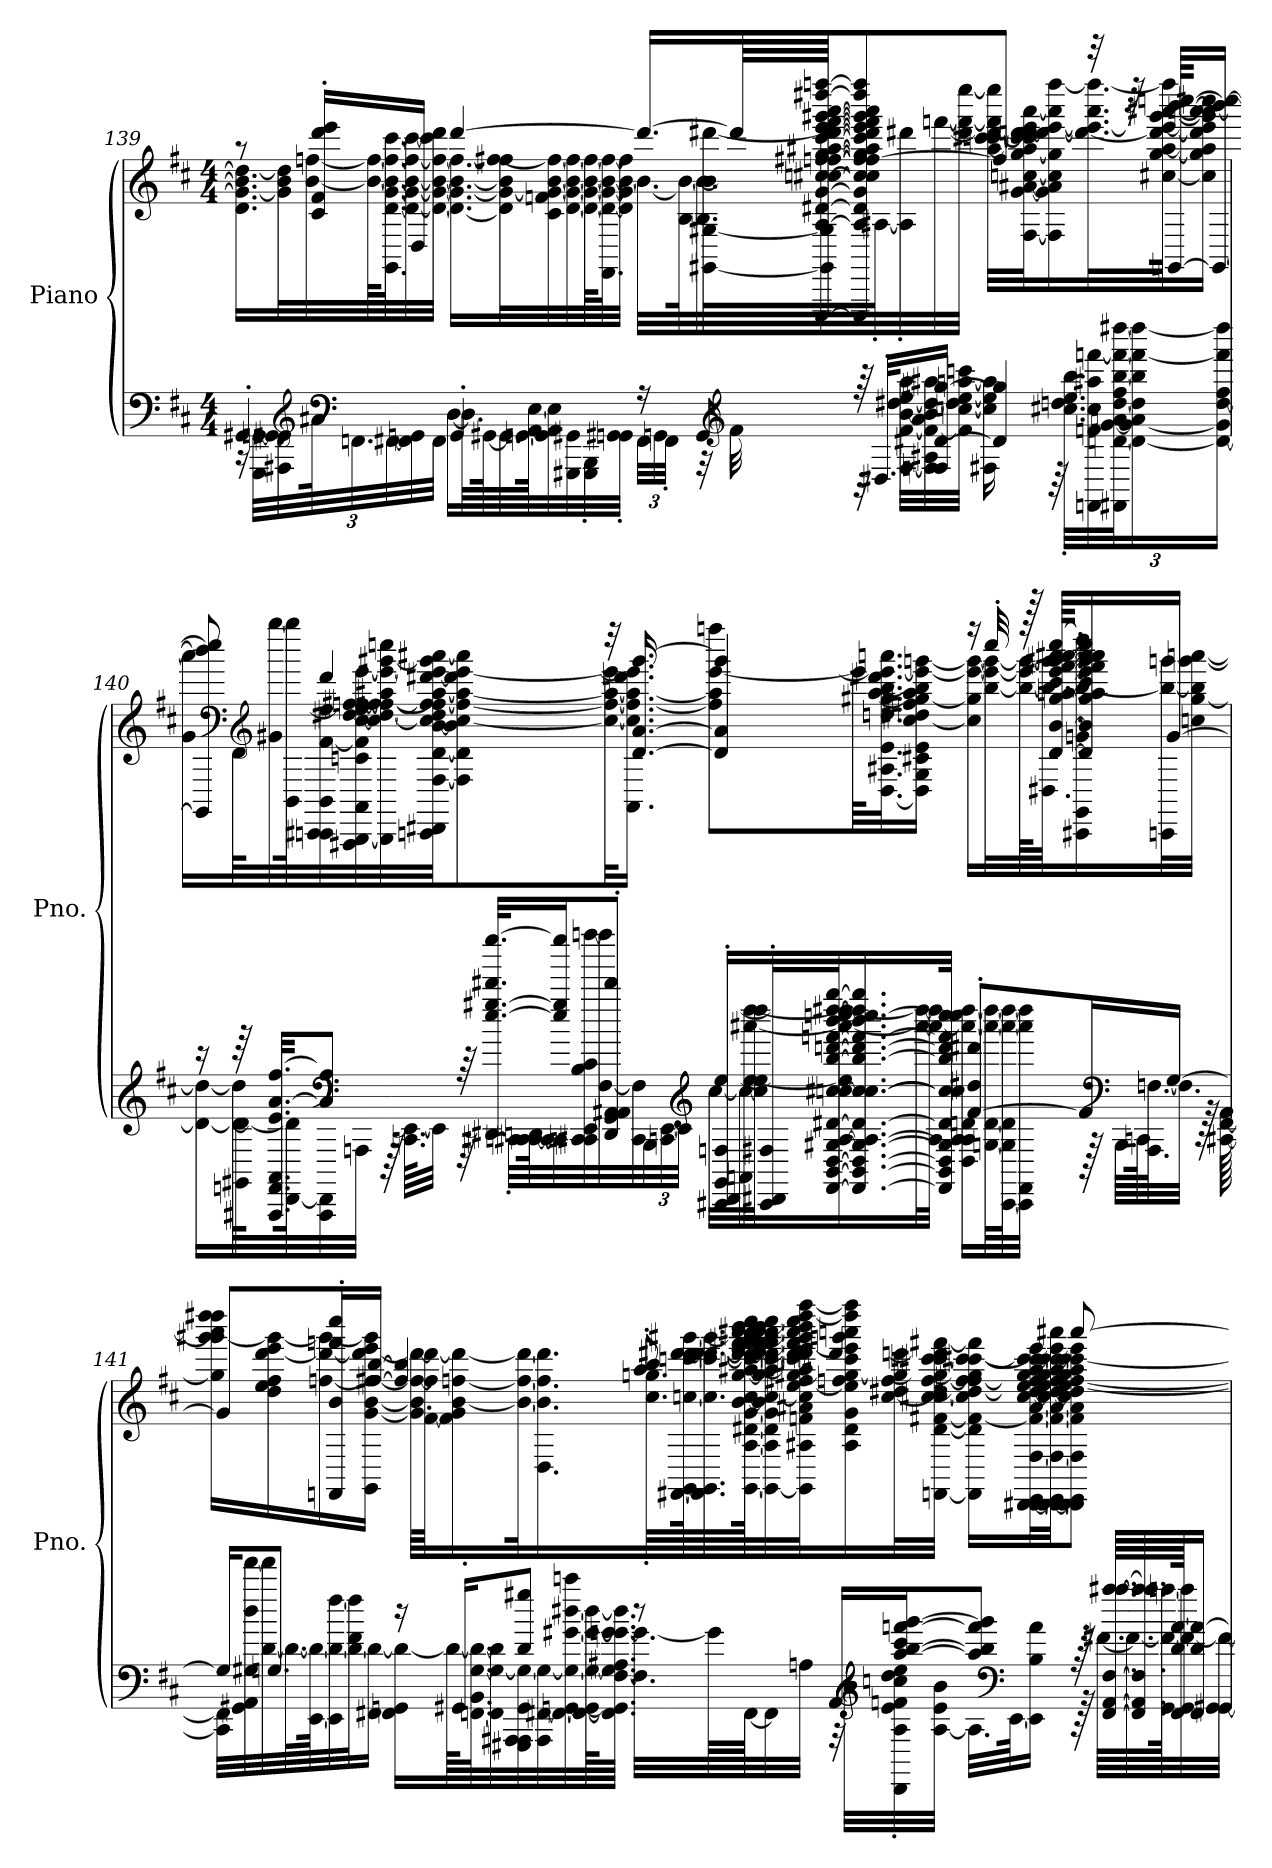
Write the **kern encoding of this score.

**kern	**kern
*part1	*part1
*staff2	*staff1
*I"Piano	*
*I'Pno.	*
!!LO:PB:g=z
*clefF4	*clefG2
*k[f#c#]	*k[f#c#]
*M4/4	*M4/4
=139	=139
*^	*^
4GG#X'/	16r	8r	16.d\ 16.g\_ 16.b\] 16.dd\_LL
.	32GGG\ [32GGn\LLL	.	.
.	32AAA#X\ 32GG\] 32GG#X\	.	32g\] 32b\ 32dd\]L
*clefG2	*	*	*
*	*Xbrackettup	*	*
.	96a#X\K	16c#/' 16f#/' 16ddd/' 16eee/'LL	[32b\ [32ffn\
*clefF4	*	*	*
.	48.FFn\	.	.
.	.	.	128b\_ 128ff\_KL
.	.	.	64.GG\ [64.d\ [64.g\ 64.b\_ 64.ff\_ [64.ccc#\J
.	[48FF#X\	.	.
.	32FF#\] 32GGn\	16D/JJ	32d\_ 32g\_ 32b\_ 32ff\_ 32ccc#\_
.	32FF#\JJJ	.	32d\_ 32g\_ 32b\_ 32ff\_ 32ccc#\] 32ddd\JJJ
4GG'/	[16D\LL	[4ddd/	16.d\_ 16.g\_ 16.b\_ 16.ff\_LL
.	64.D\LL]	.	.
.	[128GG#X\K	.	.
.	64.GG#\]	.	32d\] 32g\_ 32b\] 32ff\_ 32ff#X\L
.	[128GGn\ [128AA\ [128E\JK	.	.
.	32GG\] 32AA\] 32E\]	.	32c#\ 32fn\ 32g\_ [32b\ 32ff\_
.	32GGG#X\ 32GG#X\	.	[32d\ 32g\_ 32b\_ 32ff\_
.	32GGG#\' 32BBB\'	.	128d\_ 128g\_ 128b\_ 128ff\_KL
.	.	.	64.FF#\ 64.d\_ 64.g\_ 64.b\_ 64.ff\_J
.	32GGn\' 32GG#X\'JJJ	.	32d\] 32g\] 32b\_ 32ff\]JJJ
16r	48FF#\LLL	16.ddd/LL_	32.b\LLL_
.	48GGn\	.	.
.	48FF#'\JJJ	.	.
.	.	.	[64B\ 64b\_K
16GG/	32r	.	32.B\] 32.b\_
*clefG2	*	*	*
.	32f#\	64ddd/LL]	.
.	.	[64EEE/ [64A/ [64d#X/ [64g/ [64ccn/ [64cc#X/ [64ffn/ [64ff#X/ [64gg/ [64aa#X/ [64ccc#/ [64ddd/ [64eee/ [64fff#/ [64ggg#X/ [64aaa/ [64dddd#X/ [64ffffn/JJJ	[64GG#X\ [64G#X\ 64b\] [64ddd#X\L
64r	32r	8EEE/] 8A/] 8d#/] 8g/] 8cc/] 8cc#/] 8ff/] 8ff#/_ 8gg/] 8aa#/] 8ccc#/] 8ddd/] 8eee/] 8fff#/] 8ggg#/] 8aaa/] 8dddd#/] 8ffff/]	64GG#\] 64G#\] 64ddd#\]
32.D#X'/KLL	.	.	[64A#X'\J
.	[32F#\ [32f#\ [32b\ [32dd#X\ 32ee\ 32aa\LLL	.	32A#\]' 32ddd#X\'
16Fn/ [16d#X/ [16gg#X/JJ	32F#\] 32A#X\ 32f#\_ 32a#\ 32b\] 32dd#\_ 32aa#X\	.	[32fffn\
.	32f#\] [32ccn\ 32dd#\] [32ee\ [32aan\ 32cccn\JJJ	.	[32ddd#\ 32fff\_ [32eeee\JJJ
4d#/] 4gg#/]	16F#X\ 16cc\] 16ee\] 16aa\]	8ff#/J]	[32aa#\ [32cccn\ [32ccc#X\ 32ddd#\_ 32fff\] 32eeee\]LLL
.	.	.	[32F#\ [32g\ [32a#X\ [32ccn\ [32gg\ 32aa#\] 32ccc\] 32ccc#\] [32dddn\ 32ddd#\] [32eee\ [32aaa\J
.	64r	.	16F#\] 16g\] 16a#\] 16cc\] 16gg\] 16ddd\_ 16eee\_ 16aaa\] [16ffff\
.	32.cc#X\' 32.ddn\' 32.ee\' 32.bb\'LLL	.	.
.	48FFn\ 48fn\ 48cc#\ 48aa#X\ [48fffn\	32r	32.ddd\_ 32.eee\_ 32.aaa\ 32.ffff\_L
.	48FF#X\ [48dn\ [48g\ [48an\ [48dd\ 48ff#\ [48bb\ 48fff\_ [48dddd#X\J	.	.
.	.	64r	.
.	24d\_ 24g\_ 24a\] 24dd\] 24bb\] 24fff\_ 24dddd#\_	.	.
.	.	[64GGn/ [64bbb/ [64ccccn/KKLL	[64cc#X\ [64gg\ [64aa#\ 64ddd\_ 64eee\_ [64ggg#\ [64aaa#X\ 64ffff\]JK
.	.	16GG/_ 16bbb/_ 16cccc/_JJ	16cc#\] 16gg\] 16aa#\] 16ddd\] 16eee\] 16ggg#\] [16aaan\ 16aaa#\] 16cccc#X\JJ
.	24d\_ 24g\] [24dd\ 24ff#\ 24fff\] 24dddd#\]JJ	.	.
!!LO:LB:g=z	!!
=140	=140	=140	=140
16r	16d\_ 16dd\_LL	8GG/] 8bbb/] 8cccc/]	16g\ 16aaa\]LL
*	*	*clefF4	*
64r	64d\_ 64dd\]KL	.	64FF#\KL
*	*	*clefG2	*
32.AAA#X/ 32.FFn/ 32.AA/ 32.e/ [32.a/ [32.ff#/KKL	32GG#X\ 32d\_	.	32g#X\ [32gggg\
.	[64DD\ 64d\]K	.	64BB\ 64gggg\]K
8a/] 8ff#/]J	32AAA#\ 32DD\]	4ddd/	32CCn\ 32CC#X\ 32BB\ [32f#\ [32ee\
*clefF4	*	*	*
.	32AAAn\JJJ	.	32AAA#X\ [32BBB\ 32AA\ 32cn\ 32f#\] [32cc#\ [32dd#X\ 32ee\] [32ffn\ [32ff#X\ [32eee\
.	128r	.	32BBB\] 32cc#\_ 32dd#\_ 32ff\_ 32ff#\_ 32aa#X\ 32eee\_ [32ggg#X\ 32ccccn\
.	64.CCn\ [64.EE\KLLL	.	.
.	32EE\JJJ]	.	32CCn\ 32DD#X\ [32F#\ [32d\ [32b\ 32cc#\_ 32dd#\] 32ff\] 32ff#\_ [32aa#\ [32ddd#X\ 32eee\] 32ggg#\] [32aaa#X\JJ
64r	64r	.	8F#\] 8d\] 8b\] 8cc#\_ 8ff#\_ 8aa#\_ 8ddd#\] [8eee\ 8aaa#\]
32.DD#X/ [32.ee/ [32.gg#X/ 32.ddd#X/ [32.eeee/KLL	32CC#X'\LLL	.	.
.	[64CCn\ [64CC#X\ 64DDn\K	.	.
16ee/] 16gg#/] 16eeee/]J	32CC\] 32CC#\]	.	.
.	32CCn\ 32CC#X\ 32EE\ 32B\ 32c#\ [32ffffn\	.	.
8DD/' 8GG#/' 8AA/' 8AA#X/' 8ddd#/'J	[32F#\ 32ffff\]	32r	32cc#\_ 32ff#\_ 32aa#\_ 32eee\_KL
.	32CC#\ 32F#\]	[16.d/ [16.a/ [16.ggg#/	16.AA\ 16.cc#\] 16.ff#\_ 16.aa#\_ 16.dddn\ 16.eee\]JJ
.	48BBB\	.	.
.	48CCn\ [48EE\	.	.
.	48EE\JJJ]	.	.
*clefG2	*	*	*
16CC#X/' 16DD/' 16GG#/' 16Fn/' 16ee/'LL	[32cc#\LLL	4d/] 4a/] 4ggg#/]	8ff#\] 8aa#\] [8eee\ 8ffffn\L
.	32AAn\ 32cc#\_	.	.
32CC#/' 32DD#X/' 32F#X/'L	32cc#\] [32ee\ [32dddd\	.	.
[32FF/ [32BB/ [32D/ [32G#X/ [32A/ [32d#X/ [32ccn/ [32cc#X/ [32bb/ [32dddn/ [32fffn/ [32bbb/ [32ccccn/ [32dddd#X/ [32gggg/J	32ee\_ [32aaa#X\ 32dddd\_J	.	.
16.FF/_ 16.BB/_ 16.D/_ 16.G#/_ 16.A/_ 16.d#/_ 16.cc/_ 16.cc#/_ 16.bb/_ 16.ddd/_ 16.fff/_ 16.bbb/] 16.cccc/_ 16.dddd#/] 16.gggg/]	16ee\] 16aaa#\_ 16dddd\_	.	64eee\KLL_
.	.	.	[32.D\ 32.A#X\ 32.e\ 32.ddn\ [32.gg#X\ 32.aa#\ [32.bb\ 32.ddd#X\ 32.eee\_ 32.aaan\J
.	32aaa#\_ 32dddd\_L	.	16D\] 16G\ 16c#X\ 16e\ [16cc#\ 16dd#X\ 16ffn\ 16gg#\_ 16aa#\ 16bb\] 16eee\_ [16gggn\JJ
32FF/] 32BB/] 32D/] 32G#/] 32A/] 32d#/] 32cc/] 32cc#/] 32bb/] 32ddd/] 32fff/] 32cccc/]JJk	32A\ 32aaa#\_ 32dddd\_JJJ	.	.
[8f#/' 8dd#X/' 8ddd#X/'L	16D\ 16A\ 16dn\ 16aaa#\_ 16cccc\ 16dddd\_LL	16r	16cc#\] 16gg#\] 16eee\_ 16ggg\_LL
.	[64Gn\ [64d\ 64aaa#\_ 64dddd\_LL	32cccc'/	[32bb\ 32eee\_ 32ggg\_L
.	[64CC#\ 64G\] 64d\] 64aaa#\_ 64dddd\_J	.	.
.	32CC#\] 32FF\ 32aaa#\] 32dddd\]JJJ	128r	128bb\_ 128eee\] 128ggg\_KL
.	.	[64.d/ [64.b/ [64.gg#/ [64.aan/ [64.ccc#/ [64.eee/ [64.fff#/ [64.ggg#X/ [64.aaa/ [64.aaa#X/ [64.cccc/KKLL	64.D#X\ 64.bb\_ 64.ggg\]JJ
16f#/L]	128r	16d/] 16b/] 16gg#/] 16aa/] 16ccc#/] 16eee/] 16fff#/] 16ggg#/] 16aaa/] 16aaa#/] 16cccc/]	16CC#X\ 16GG\ 16gn\ 16bb\_ 16dddd\
*clefF4	*	*	*
.	64.BBB\LLLL	.	.
.	128CCn\K	.	.
.	64.AAA\ [64.Fn\J	.	.
[16G/JJ	32.F\JJJ]	[16g/JJ	32CCn\ 32bb\_ 32gggn\L
.	.	.	32ccn\ [32gg#\ 32bb\] [32ggg\ [32aaan\JJJ
.	128r	.	.
.	[128CC#X\ [128FF\ 128AA\	.	.
!!LO:LB:g=z	!!
=141	=141	=141	=141
16G/KL]	32CC#\] 32FF\]LLL	8g/L]	16gg#\] 16ggg\_ 16ggg#X\ 16aaa\] 16dddd\ 16dddd#X\LL
.	32GG#X\ 32AA\ 32G#X\ 32dd\ [32fff#\	.	.
8.Gn/J	[32d\ 32fff#\]	.	16dd\ 16ee\ 16ff#\ [16ddd\ 16eee\ 16ggg\_
.	64.d\L_	.	.
.	[128EE\ 128d\_JK	.	.
.	32EE\] 32d\_ [32ff#\	16FFn/' 16b/' 16fffn/' 16cccc#/'L	[16ffn\ 16ddd\_ 16ggg\_
.	32d\_ 32f#\ 32ff#\]J	.	.
.	16FF#X\ 16d\_JJ	[16ff#X/ [16bb/JJ	16GG\ [16g\ [16b\ 16ff\_ 16ddd\_ 16eee\ 16ggg\]JJ
16r	16FF#\ 16GGn\ 16d\_LL	4ff#/] 4bb/]	32.g\] 32.b\] 32.ff\_ 32.ddd\_LLL
.	.	.	[64f#\ 64ff\] 64ddd\_JK
16GG#X'/KL	128d\KLL_	.	16f#\] 16g\ [16b\ [16ffn\ 16ddd\_
.	[64.FFn\ 64.BB\ [64.G\ 64.d\_J	.	.
.	32FF\] 32G\_ 32d\]	.	.
8d/ 8gg#X/J	32GGG#X\ 32AAA\ 32AAA#X\ 32GG#\ 32G\_	.	32b\_ 32ff\_ 32ddd\_K
.	32AAA#\ [32FF#X\ 32G\_	.	16.D\ 16.b\] 16.ff\] 16.ddd\]
.	32FF#\_ [32GGn\ 32G\_ [32g#X\ [32dd#X\ 32cccn\	.	.
.	128FF#\_ 128GG\_ 128G\_ 128g#\_ 128dd#\_KL	.	.
.	64.FF#\] 64.GG\] [64.F#\ 64.G\] 64.A#X\ [64.gn\ 64.g#\] 64.dd#\]JJJJ	.	.
8r	32.F#\] 32.g\_LLL	8aa/' 8bb/'	64.cc#\' 64.ggn\'LL
.	.	.	[128FF#X\ [128GG\ [128ccn\ [128cccn\ [128ddd\ [128ddd#X\ [128ggg#X\K
.	.	.	64.FF#\] 64.GG\] 64.cc\] 64.ccc\_ 64.ddd\_ 64.ddd#\_ 64.ggg#\_
.	128g\LL]	.	.
.	[128FF#\JJ	.	[128GG\ [128A\ [128d#X\ [128g\ [128b\ [128cc\ [128gg\ [128aa#X\ 128ccc\_ 128ddd\_ 128ddd#\_ [128eee\ [128fff\ [128fff#X\ 128ggg#\_ [128aaa\ [128aaa#X\ [128bbb\ [128cccc#\JK
.	32FF#\]	.	32GG\_ 32A\] 32d#\] 32g\] 32b\] 32cc\_ 32gg\] 32aa#\_ 32ccc\_ 32ddd\_ 32ddd#\_ 32eee\_ 32fff\_ 32fff#\] 32ggg#\_ 32aaa\_ 32aaa#\] 32bbb\_ 32cccc#\_
.	32An\JJJ	.	32GG\] 32A#X\ 32fn\ 32a#X\ 32cc\] [32ee\ 32ff#X\ [32gg#X\ 32aa#\] 32ccc\] 32ddd\] 32ddd#\] 32eee\_ 32fff\] 32ggg#\] 32aaa\] 32bbb\] 32cccc#\] [32dddd#\ [32ffff#\J
16AA/LL	32r	4ddd#X/	16A#\ 16d#\ 16g\ 16ee\] 16ffn\ 16gg#\_ 16ccc#X\ 16eee\] 16gggn\ 16aaan\ 16dddd#\] 16ffff#\]
.	32D\LLL	.	.
*clefG2	*	*	*
[16aa/ [16bb/ 16ccc/ [16fffn/ [16ggg/J	32DD\' 32A\' 32e\' 32fn\' 32ccn\' 32dd#\' 32ee\'	.	[32cc\ 32dd#X\ 32ff\ 32gg#\_ [32dddn\L
.	[32A\ 32e\ 32b\JJJ	.	[32FFn\ [32d#\ [32f#X\ 32cc\] [32cc#X\ [32dd#\ [32ff\ 32gg#\_ [32cccn\ 32ccc#X\ 32ddd\] [32fff#X\JJJ
8aa/] 8bb/] 8fff/] 8ggg/]J	32.A\LLL]	.	16FF\] 16d#\] 16f#\_ 16cc#\] 16dd#\_ 16ff\] [16ff#X\ 16gg#\] 16ccc\_ [16ccc#X\ 16fff#\]LL
*clefF4	*	*	*
.	[64EE\JK	.	.
.	16EE\] 16B\ 16a\JJ	.	[32DD\ [32DD#X\ [32EE\ [32F#\ 32f#\_ [32a#\ [32cc#\ 32dd#\_ [32ee\ 32ff#\_ [32gg#\ [32aa#\ 32ccc\_ 32ccc#\_ [32eee\L
.	.	.	32DD\_ 32DD#\_ 32EE\_ 32F#\_ 32f#\_ 32a#\_ 32cc#\_ 32dd#\_ 32ee\_ 32ff#\_ 32gg#\_ 32aa#\_ 32ccc\_ 32ccc#\_ 32eee\_ 32aaa#X\JJ
128r	128r	[8aaa#/	8DD\] 8DD#\] 8EE\] 8F#\] 8f#\] 8a#\] 8cc#\] 8dd#\] 8ee\_ 8ff#\_ 8gg#\] 8aa#\] 8ccc\] 8ccc#\_ 8eee\]J
[64.FF#/ [64.AA/ [64.F#/ [64.aa/ [64.aa#X/LLLL	[64.f#X\LLLL	.	.
64.FF#/] 64.AA/] 64.F#/] 64.aa/] 64.aa#/]	64.f#\_	.	.
[128FF#/ [128d/ [128a/JJK	[128GG\ 128f#\_ [128aan\JK	.	.
16FF#/] 16d/] 16a/_JJ	32GG\] 32f#\_ 32aa\]	.	.
.	32GG\ [32GG#X\ 32f#\_JJJ	.	.
*v	*v	*	*
*	*v	*v
=	=
*-	*-
